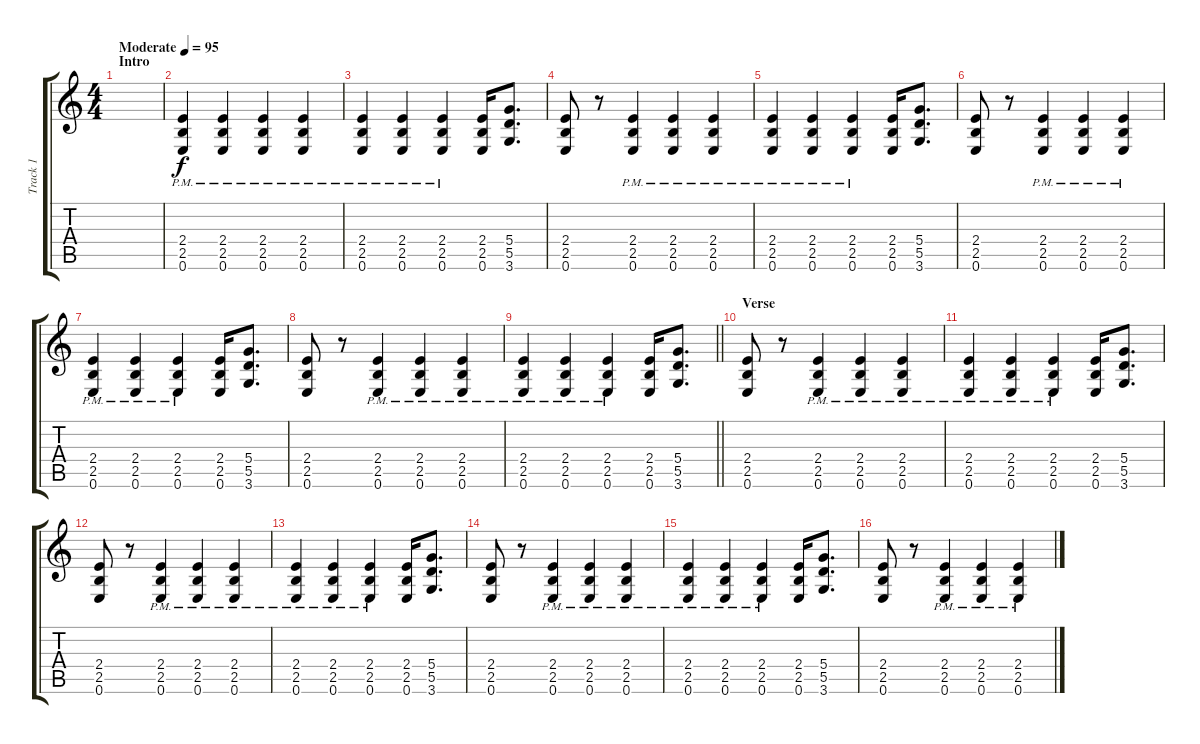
\track ("Track 1" "Track 1") {instrument distortionguitar}
\staff {score tabs}
\tuning (E4 B3 G3 D3 A2 E2) {hide}
\ts (4 4)
\section ("" "Intro")
\tempo (95 "Moderate")
\clef g2
\ks c
|
(2.4{pm} 2.5{pm} 0.6{pm}).4 (2.4{pm} 2.5{pm} 0.6{pm}).4 (2.4{pm} 2.5{pm} 0.6{pm}).4 (2.4{pm} 2.5{pm} 0.6{pm}).4 |
(2.4{pm} 2.5{pm} 0.6{pm}).4 (2.4{pm} 2.5{pm} 0.6{pm}).4 (2.4{pm} 2.5{pm} 0.6{pm}).4 (2.4 2.5 0.6).16 (5.4 5.5 3.6).8{d} |
(2.4 2.5 0.6).8 r.8 (2.4{pm} 2.5{pm} 0.6{pm}).4 (2.4{pm} 2.5{pm} 0.6{pm}).4 (2.4{pm} 2.5{pm} 0.6{pm}).4 |
(2.4{pm} 2.5{pm} 0.6{pm}).4 (2.4{pm} 2.5{pm} 0.6{pm}).4 (2.4{pm} 2.5{pm} 0.6{pm}).4 (2.4 2.5 0.6).16 (5.4 5.5 3.6).8{d} |
(2.4 2.5 0.6).8 r.8 (2.4{pm} 2.5{pm} 0.6{pm}).4 (2.4{pm} 2.5{pm} 0.6{pm}).4 (2.4{pm} 2.5{pm} 0.6{pm}).4 |
(2.4{pm} 2.5{pm} 0.6{pm}).4 (2.4{pm} 2.5{pm} 0.6{pm}).4 (2.4{pm} 2.5{pm} 0.6{pm}).4 (2.4 2.5 0.6).16 (5.4 5.5 3.6).8{d} |
(2.4 2.5 0.6).8 r.8 (2.4{pm} 2.5{pm} 0.6{pm}).4 (2.4{pm} 2.5{pm} 0.6{pm}).4 (2.4{pm} 2.5{pm} 0.6{pm}).4 |
\barLineRight lightlight
(2.4{pm} 2.5{pm} 0.6{pm}).4 (2.4{pm} 2.5{pm} 0.6{pm}).4 (2.4{pm} 2.5{pm} 0.6{pm}).4 (2.4 2.5 0.6).16 (5.4 5.5 3.6).8{d} |
\section ("" "Verse")
(2.4 2.5 0.6).8 r.8 (2.4{pm} 2.5{pm} 0.6{pm}).4 (2.4{pm} 2.5{pm} 0.6{pm}).4 (2.4{pm} 2.5{pm} 0.6{pm}).4 |
(2.4{pm} 2.5{pm} 0.6{pm}).4 (2.4{pm} 2.5{pm} 0.6{pm}).4 (2.4{pm} 2.5{pm} 0.6{pm}).4 (2.4 2.5 0.6).16 (5.4 5.5 3.6).8{d} |
(2.4 2.5 0.6).8 r.8 (2.4{pm} 2.5{pm} 0.6{pm}).4 (2.4{pm} 2.5{pm} 0.6{pm}).4 (2.4{pm} 2.5{pm} 0.6{pm}).4 |
(2.4{pm} 2.5{pm} 0.6{pm}).4 (2.4{pm} 2.5{pm} 0.6{pm}).4 (2.4{pm} 2.5{pm} 0.6{pm}).4 (2.4 2.5 0.6).16 (5.4 5.5 3.6).8{d} |
(2.4 2.5 0.6).8 r.8 (2.4{pm} 2.5{pm} 0.6{pm}).4 (2.4{pm} 2.5{pm} 0.6{pm}).4 (2.4{pm} 2.5{pm} 0.6{pm}).4 |
(2.4{pm} 2.5{pm} 0.6{pm}).4 (2.4{pm} 2.5{pm} 0.6{pm}).4 (2.4{pm} 2.5{pm} 0.6{pm}).4 (2.4 2.5 0.6).16 (5.4 5.5 3.6).8{d} |
(2.4 2.5 0.6).8 r.8 (2.4{pm} 2.5{pm} 0.6{pm}).4 (2.4{pm} 2.5{pm} 0.6{pm}).4 (2.4{pm} 2.5{pm} 0.6{pm}).4
